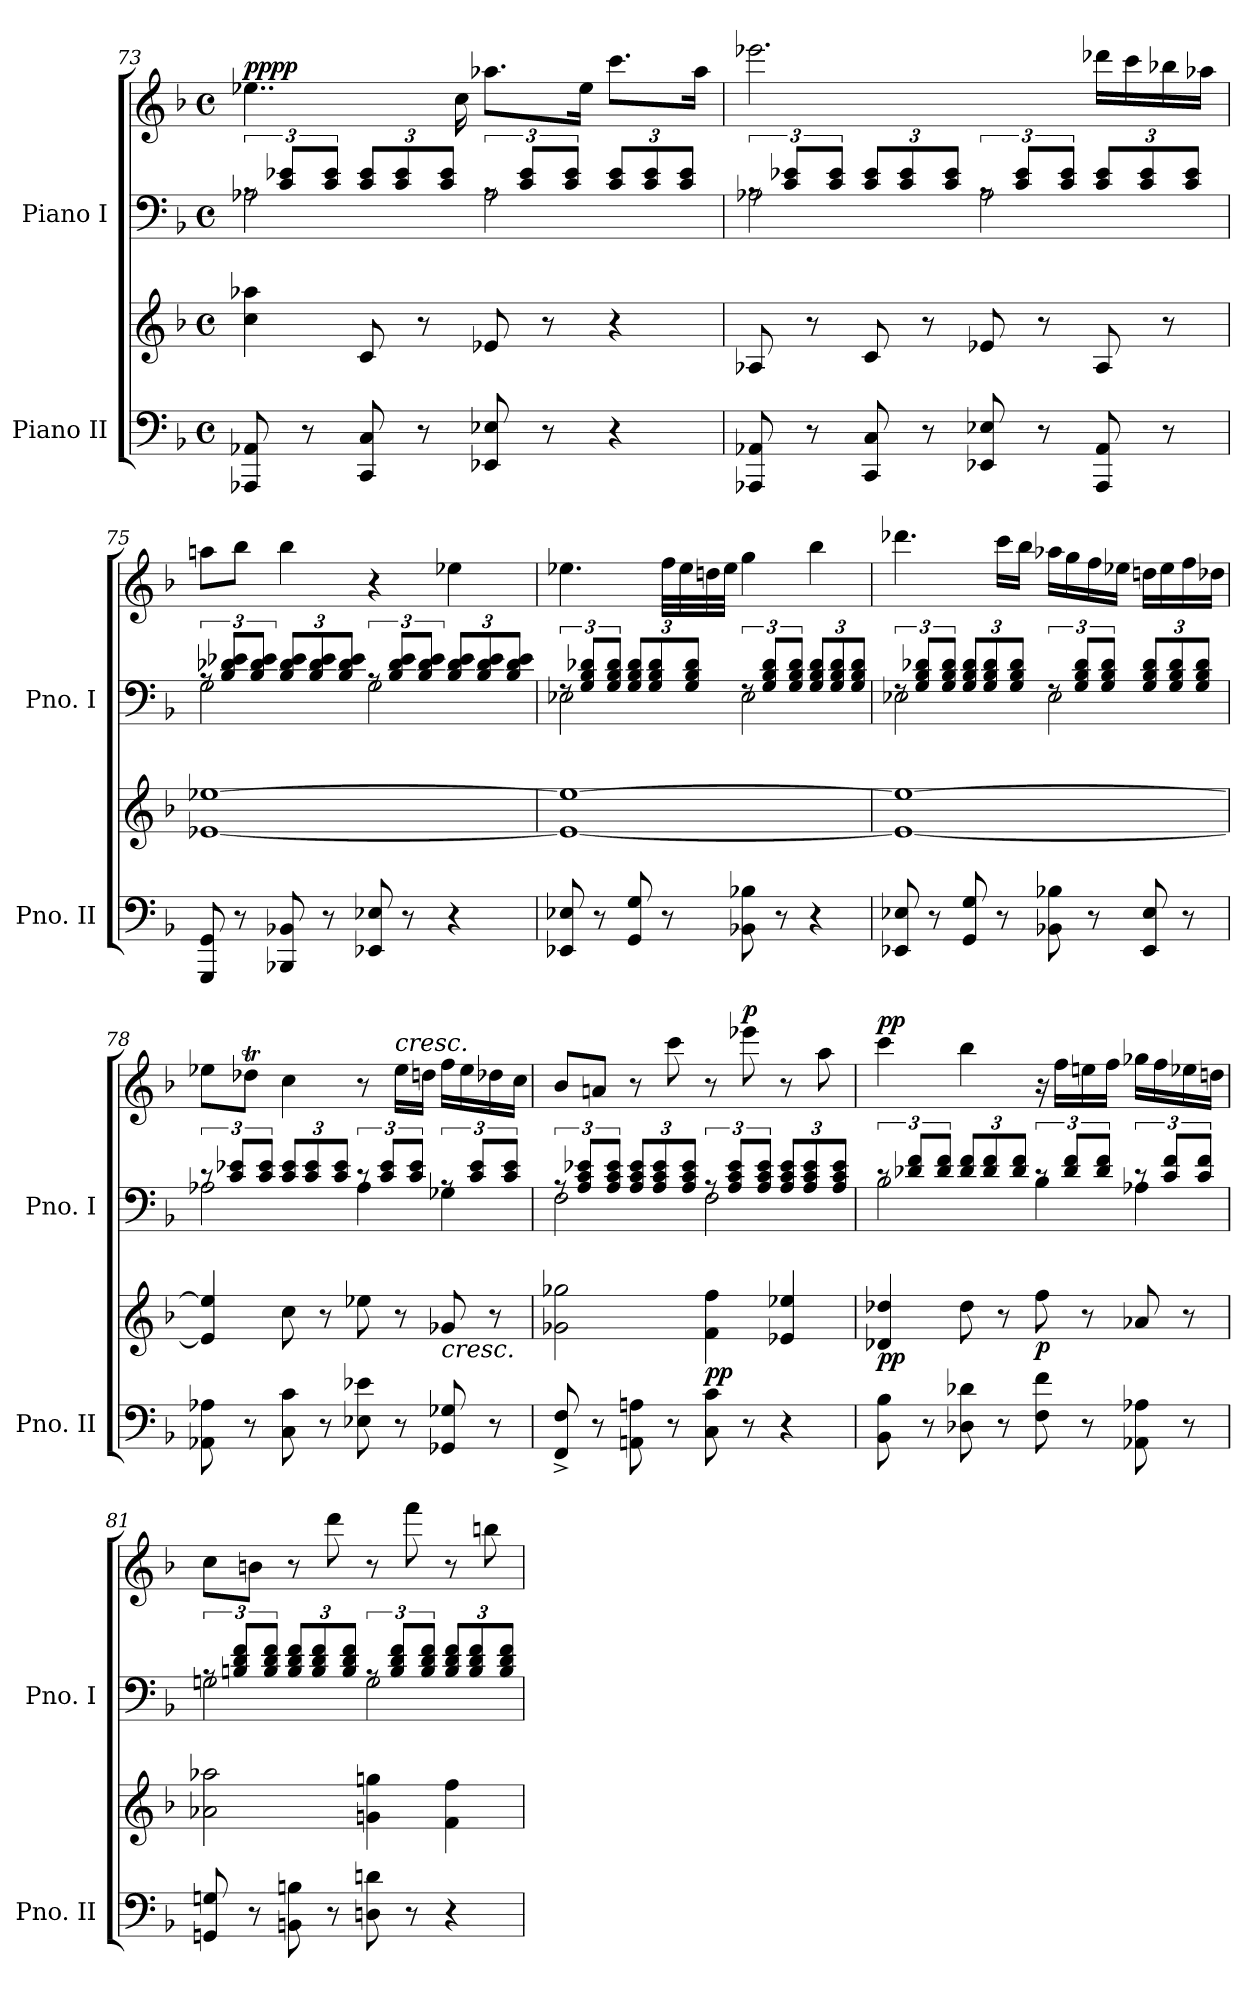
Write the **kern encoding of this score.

**kern	**kern	**dynam	**kern	**kern	**dynam
*part2	*part2	*part2	*part1	*part1	*part1
*staff4	*staff3	*staff3/4	*staff2	*staff1	*staff1/2
*I"Piano II	*	*	*I"Piano I	*	*
*I'Pno. II	*	*	*I'Pno. I	*	*
*clefF4	*clefG2	*	*clefF4	*clefG2	*
*k[b-]	*k[b-]	*	*k[b-]	*k[b-]	*
*M4/4	*M4/4	*	*M4/4	*M4/4	*
*met(c)	*met(c)	*	*met(c)	*met(c)	*
=73	=73	=73	=73	=73	=73
*	*	*	*^	*	*
!	!	!	!	!	!	!LO:DY:b=2
!	!	!	!	!	!	!LO:DY:n=1:a
8AAA-X!/ 8AA-X!/	4cc!\ 4aa-X!\	.	12rA	2A-X\	4..ee-X\	pp pp
.	.	.	12c/ 12e-X/L	.	.	.
8r	.	.	.	.	.	.
.	.	.	12c/ 12e-/J	.	.	.
*	*	*	*Xbrackettup	*	*	*
8CC!/ 8C!/	8c!/	.	12c/ 12e-/L	.	.	.
.	.	.	12c/ 12e-/	.	.	.
8r	8r	.	.	.	.	.
.	.	.	12c/ 12e-/J	.	.	.
.	.	.	.	.	16cc\	.
*	*	*	*brackettup	*	*	*
8EE-X!/ 8E-X!/	8e-X!/	.	12rA	2A-\	8.aa-X\L	.
.	.	.	12c/ 12e-/L	.	.	.
8r	8r	.	.	.	.	.
.	.	.	12c/ 12e-/J	.	.	.
.	.	.	.	.	16ee-\Jk	.
*	*	*	*Xbrackettup	*	*	*
4r	4r	.	12c/ 12e-/L	.	8.ccc\L	.
.	.	.	12c/ 12e-/	.	.	.
.	.	.	12c/ 12e-/J	.	.	.
.	.	.	.	.	16aa-\Jk	.
=74	=74	=74	=74	=74	=74	=74
*	*	*	*brackettup	*	*	*
8AAA-X!/ 8AA-X!/	8A-X!/	.	12rA	2A-X\	2.eee-X\	.
.	.	.	12c/ 12e-X/L	.	.	.
8r	8r	.	.	.	.	.
.	.	.	12c/ 12e-/J	.	.	.
*	*	*	*Xbrackettup	*	*	*
8CC!/ 8C!/	8c!/	.	12c/ 12e-/L	.	.	.
.	.	.	12c/ 12e-/	.	.	.
8r	8r	.	.	.	.	.
.	.	.	12c/ 12e-/J	.	.	.
*	*	*	*brackettup	*	*	*
8EE-X!/ 8E-X!/	8e-X!/	.	12rA	2A-\	.	.
.	.	.	12c/ 12e-/L	.	.	.
8r	8r	.	.	.	.	.
.	.	.	12c/ 12e-/J	.	.	.
*	*	*	*Xbrackettup	*	*	*
8AAA-!/ 8AA-!/	8A-!/	.	12c/ 12e-/L	.	16ddd-X\LL	.
.	.	.	.	.	16ccc\	.
.	.	.	12c/ 12e-/	.	.	.
8r	8r	.	.	.	16bb-X\	.
.	.	.	12c/ 12e-/J	.	.	.
.	.	.	.	.	16aa-X\JJ	.
!!LO:LB:g=z
=75	=75	=75	=75	=75	=75	=75
*	*	*	*brackettup	*	*	*
8GGG!/ 8GG!/	[1e-X! [1ee-X!	.	12rA	2G\	8aan\L	.
.	.	.	12B-/ 12d-X/ 12e-X/L	.	.	.
8r	.	.	.	.	8bb-\J	.
.	.	.	12B-/ 12d-/ 12e-/J	.	.	.
*	*	*	*Xbrackettup	*	*	*
8BBB-X!/ 8BB-X!/	.	.	12B-/ 12d-/ 12e-/L	.	4bb-\	.
.	.	.	12B-/ 12d-/ 12e-/	.	.	.
8r	.	.	.	.	.	.
.	.	.	12B-/ 12d-/ 12e-/J	.	.	.
*	*	*	*brackettup	*	*	*
8EE-X!/ 8E-X!/	.	.	12rA	2G\	4r	.
.	.	.	12B-/ 12d-/ 12e-/L	.	.	.
8r	.	.	.	.	.	.
.	.	.	12B-/ 12d-/ 12e-/J	.	.	.
*	*	*	*Xbrackettup	*	*	*
4r	.	.	12B-/ 12d-/ 12e-/L	.	4ee-X\	.
.	.	.	12B-/ 12d-/ 12e-/	.	.	.
.	.	.	12B-/ 12d-/ 12e-/J	.	.	.
=76	=76	=76	=76	=76	=76	=76
*	*	*	*brackettup	*	*	*
8EE-X!/ 8E-X!/	1e-!_ 1ee-!_	.	12rF	2E-X\	4.ee-X\	.
.	.	.	12G/ 12B-/ 12d-X/L	.	.	.
8r	.	.	.	.	.	.
.	.	.	12G/ 12B-/ 12d-/J	.	.	.
*	*	*	*Xbrackettup	*	*	*
8GG!/ 8G!/	.	.	12G/ 12B-/ 12d-/L	.	.	.
.	.	.	12G/ 12B-/ 12d-/	.	.	.
8r	.	.	.	.	32ff!\LLL	.
.	.	.	.	.	32ee-!\	.
.	.	.	12G/ 12B-/ 12d-/J	.	.	.
.	.	.	.	.	32ddn!\	.
.	.	.	.	.	32ee-!\JJJ	.
*	*	*	*brackettup	*	*	*
8BB-X!\ 8B-X!\	.	.	12rF	2E-\	4gg\	.
.	.	.	12G/ 12B-/ 12d-/L	.	.	.
8r	.	.	.	.	.	.
.	.	.	12G/ 12B-/ 12d-/J	.	.	.
*	*	*	*Xbrackettup	*	*	*
4r	.	.	12G/ 12B-/ 12d-/L	.	4bb-\	.
.	.	.	12G/ 12B-/ 12d-/	.	.	.
.	.	.	12G/ 12B-/ 12d-/J	.	.	.
!!LO:LB:g=z
=77	=77	=77	=77	=77	=77	=77
*	*	*	*brackettup	*	*	*
8EE-X!/ 8E-X!/	1e-!_ 1ee-!_	.	12rF	2E-X\	4.ddd-X\	.
.	.	.	12G/ 12B-/ 12d-X/L	.	.	.
8r	.	.	.	.	.	.
.	.	.	12G/ 12B-/ 12d-/J	.	.	.
*	*	*	*Xbrackettup	*	*	*
8GG!/ 8G!/	.	.	12G/ 12B-/ 12d-/L	.	.	.
.	.	.	12G/ 12B-/ 12d-/	.	.	.
8r	.	.	.	.	16ccc\LL	.
.	.	.	12G/ 12B-/ 12d-/J	.	.	.
.	.	.	.	.	16bb-\JJ	.
*	*	*	*brackettup	*	*	*
8BB-X!\ 8B-X!\	.	.	12rF	2E-\	16aa-X\LL	.
.	.	.	.	.	16gg\	.
.	.	.	12G/ 12B-/ 12d-/L	.	.	.
8r	.	.	.	.	16ff\	.
.	.	.	12G/ 12B-/ 12d-/J	.	.	.
.	.	.	.	.	16ee-X\JJ	.
*	*	*	*Xbrackettup	*	*	*
8EE-!/ 8E-!/	.	.	12G/ 12B-/ 12d-/L	.	16ddn\LL	.
.	.	.	.	.	16ee-\	.
.	.	.	12G/ 12B-/ 12d-/	.	.	.
8r	.	.	.	.	16ff\	.
.	.	.	12G/ 12B-/ 12d-/J	.	.	.
.	.	.	.	.	16dd-X\JJ	.
=78	=78	=78	=78	=78	=78	=78
*	*	*	*brackettup	*	*	*
8AA-X!\ 8A-X!\	4e-!/] 4ee-!/]	.	12rc	2A-X\	8ee-X\L	.
.	.	.	12c/ 12e-X/L	.	.	.
8r	.	.	.	.	8dd-XT\J	.
.	.	.	12c/ 12e-/J	.	.	.
*	*	*	*Xbrackettup	*	*	*
8C!\ 8c!\	8cc!\	.	12c/ 12e-/L	.	4cc\	.
.	.	.	12c/ 12e-/	.	.	.
8r	8r	.	.	.	.	.
.	.	.	12c/ 12e-/J	.	.	.
*	*	*	*brackettup	*	*	*
8E-X!\ 8e-X!\	8ee-X!\	.	12rc	4A-\	8r	.
.	.	.	12c/ 12e-/L	.	.	.
!	!	!	!	!	!LO:TX:a:i:t=cresc.	!
8r	8r	.	.	.	16ee-\LL	.
.	.	.	12c/ 12e-/J	.	.	.
.	.	.	.	.	16ddn\JJ	.
!	!LO:TX:b:i:t=cresc.	!	!	!	!	!
8GG-X!/ 8G-X!/	8g-X!/	.	12rA	4G-X\	16ff\LL	.
.	.	.	.	.	16ee-\	.
.	.	.	12c/ 12e-/L	.	.	.
8r	8r	.	.	.	16dd-X\	.
.	.	.	12c/ 12e-/J	.	.	.
.	.	.	.	.	16cc\JJ	.
!!LO:PB:g=z
=79	=79	=79	=79	=79	=79	=79
8FF!/^ 8F!/^	2g-X!\ 2gg-X!\	.	12rA	2F\	8b-/L	.
.	.	.	12A/ 12c/ 12e-X/L	.	.	.
8r	.	.	.	.	8an/J	.
.	.	.	12A/ 12c/ 12e-/J	.	.	.
*	*	*	*Xbrackettup	*	*	*
8AAn!\ 8An!\	.	.	12A/ 12c/ 12e-/L	.	8r	.
.	.	.	12A/ 12c/ 12e-/	.	.	.
8r	.	.	.	.	8ccc\	.
.	.	.	12A/ 12c/ 12e-/J	.	.	.
*	*	*	*brackettup	*	*	*
!	!	!LO:DY:b	!	!	!	!
8C!\ 8c!\	4f!\ 4ff!\	pp	12rA	2F\	8r	.
.	.	.	12A/ 12c/ 12e-/L	.	.	.
!	!	!	!	!	!	!LO:DY:a
8r	.	.	.	.	8eee-X\	p
.	.	.	12A/ 12c/ 12e-/J	.	.	.
*	*	*	*Xbrackettup	*	*	*
4r	4e-X!/ 4ee-X!/	.	12A/ 12c/ 12e-/L	.	8r	.
.	.	.	12A/ 12c/ 12e-/	.	.	.
.	.	.	.	.	8aa\	.
.	.	.	12A/ 12c/ 12e-/J	.	.	.
=80	=80	=80	=80	=80	=80	=80
*	*	*	*brackettup	*	*	*
!	!	!LO:DY:b	!	!	!	!LO:DY:a
8BB-!\ 8B-!\	4d-X!/ 4dd-X!/	pp	12rc	2B-\	4ccc\	pp
.	.	.	12d-X/ 12f/L	.	.	.
8r	.	.	.	.	.	.
.	.	.	12d-/ 12f/J	.	.	.
*	*	*	*Xbrackettup	*	*	*
8D-X!\ 8d-X!\	8dd-!\	.	12d-/ 12f/L	.	4bb-\	.
.	.	.	12d-/ 12f/	.	.	.
8r	8r	.	.	.	.	.
.	.	.	12d-/ 12f/J	.	.	.
*	*	*	*brackettup	*	*	*
!	!	!LO:DY:b	!	!	!	!LO:DY:b=2
!	!	!	!	!	!	!LO:DY:n=1:b
8F!\ 8f!\	8ff!\	p	12rc	4B-\	16r	p mf
.	.	.	.	.	16ff\LL	.
.	.	.	12d-/ 12f/L	.	.	.
8r	8r	.	.	.	16een\	.
.	.	.	12d-/ 12f/J	.	.	.
.	.	.	.	.	16ff\JJ	.
8AA-X!\ 8A-X!\	8a-X!/	.	12rc	4A-X\	16gg-X\LL	.
.	.	.	.	.	16ff\	.
.	.	.	12c/ 12f/L	.	.	.
8r	8r	.	.	.	16ee-X\	.
.	.	.	12c/ 12f/J	.	.	.
.	.	.	.	.	16ddn\JJ	.
!!LO:LB:g=z
=81	=81	=81	=81	=81	=81	=81
8GGn!/ 8Gn!/	2a-X!\ 2aa-X!\	.	12rA	2Gn\	8cc\L	.
.	.	.	12Bn/ 12d/ 12f/L	.	.	.
8r	.	.	.	.	8bn\J	.
.	.	.	12B/ 12d/ 12f/J	.	.	.
*	*	*	*Xbrackettup	*	*	*
8BBn!\ 8Bn!\	.	.	12B/ 12d/ 12f/L	.	8r	.
.	.	.	12B/ 12d/ 12f/	.	.	.
8r	.	.	.	.	8ddd\	.
.	.	.	12B/ 12d/ 12f/J	.	.	.
*	*	*	*brackettup	*	*	*
8Dn!\ 8dn!\	4gn!\ 4ggn!\	.	12rA	2G\	8r	.
.	.	.	12B/ 12d/ 12f/L	.	.	.
8r	.	.	.	.	8fff\	.
.	.	.	12B/ 12d/ 12f/J	.	.	.
*	*	*	*Xbrackettup	*	*	*
4r	4f!\ 4ff!\	.	12B/ 12d/ 12f/L	.	8r	.
.	.	.	12B/ 12d/ 12f/	.	.	.
.	.	.	.	.	8bbn\	.
.	.	.	12B/ 12d/ 12f/J	.	.	.
*	*	*	*v	*v	*	*
=	=	=	=	=	=
*-	*-	*-	*-	*-	*-
